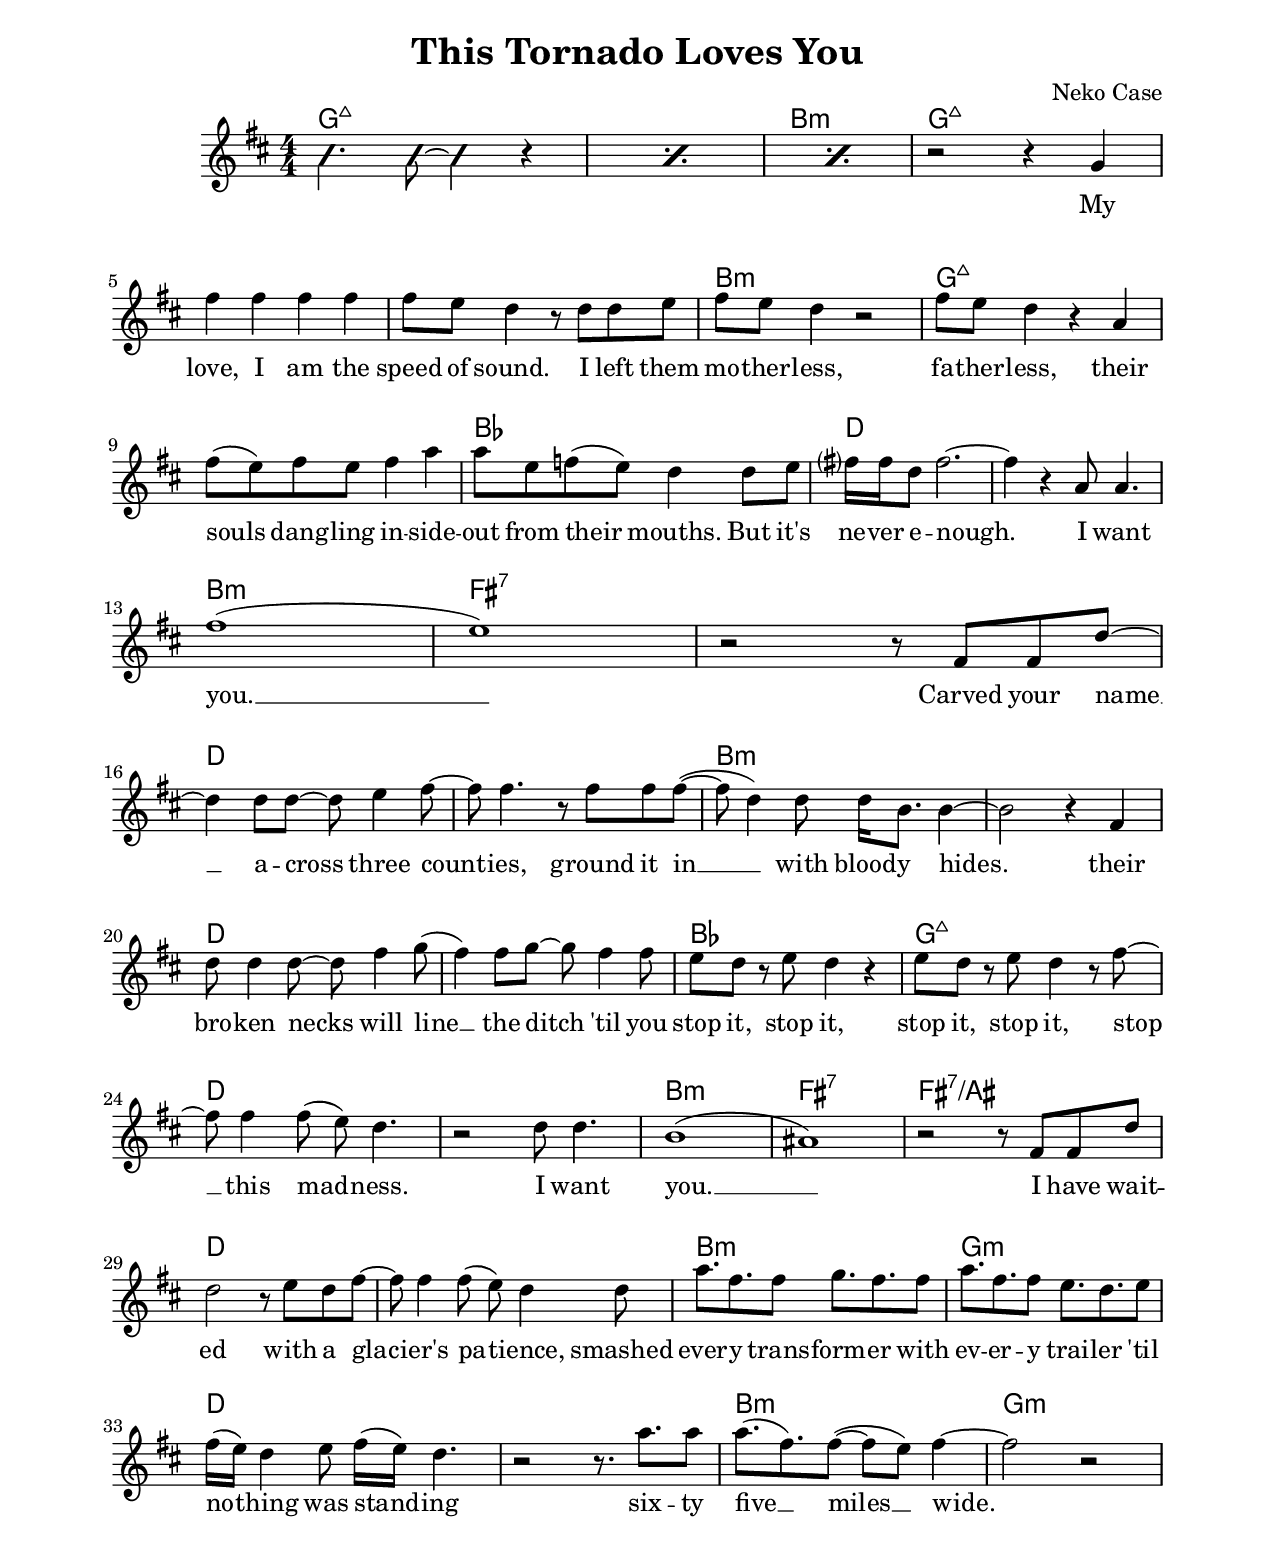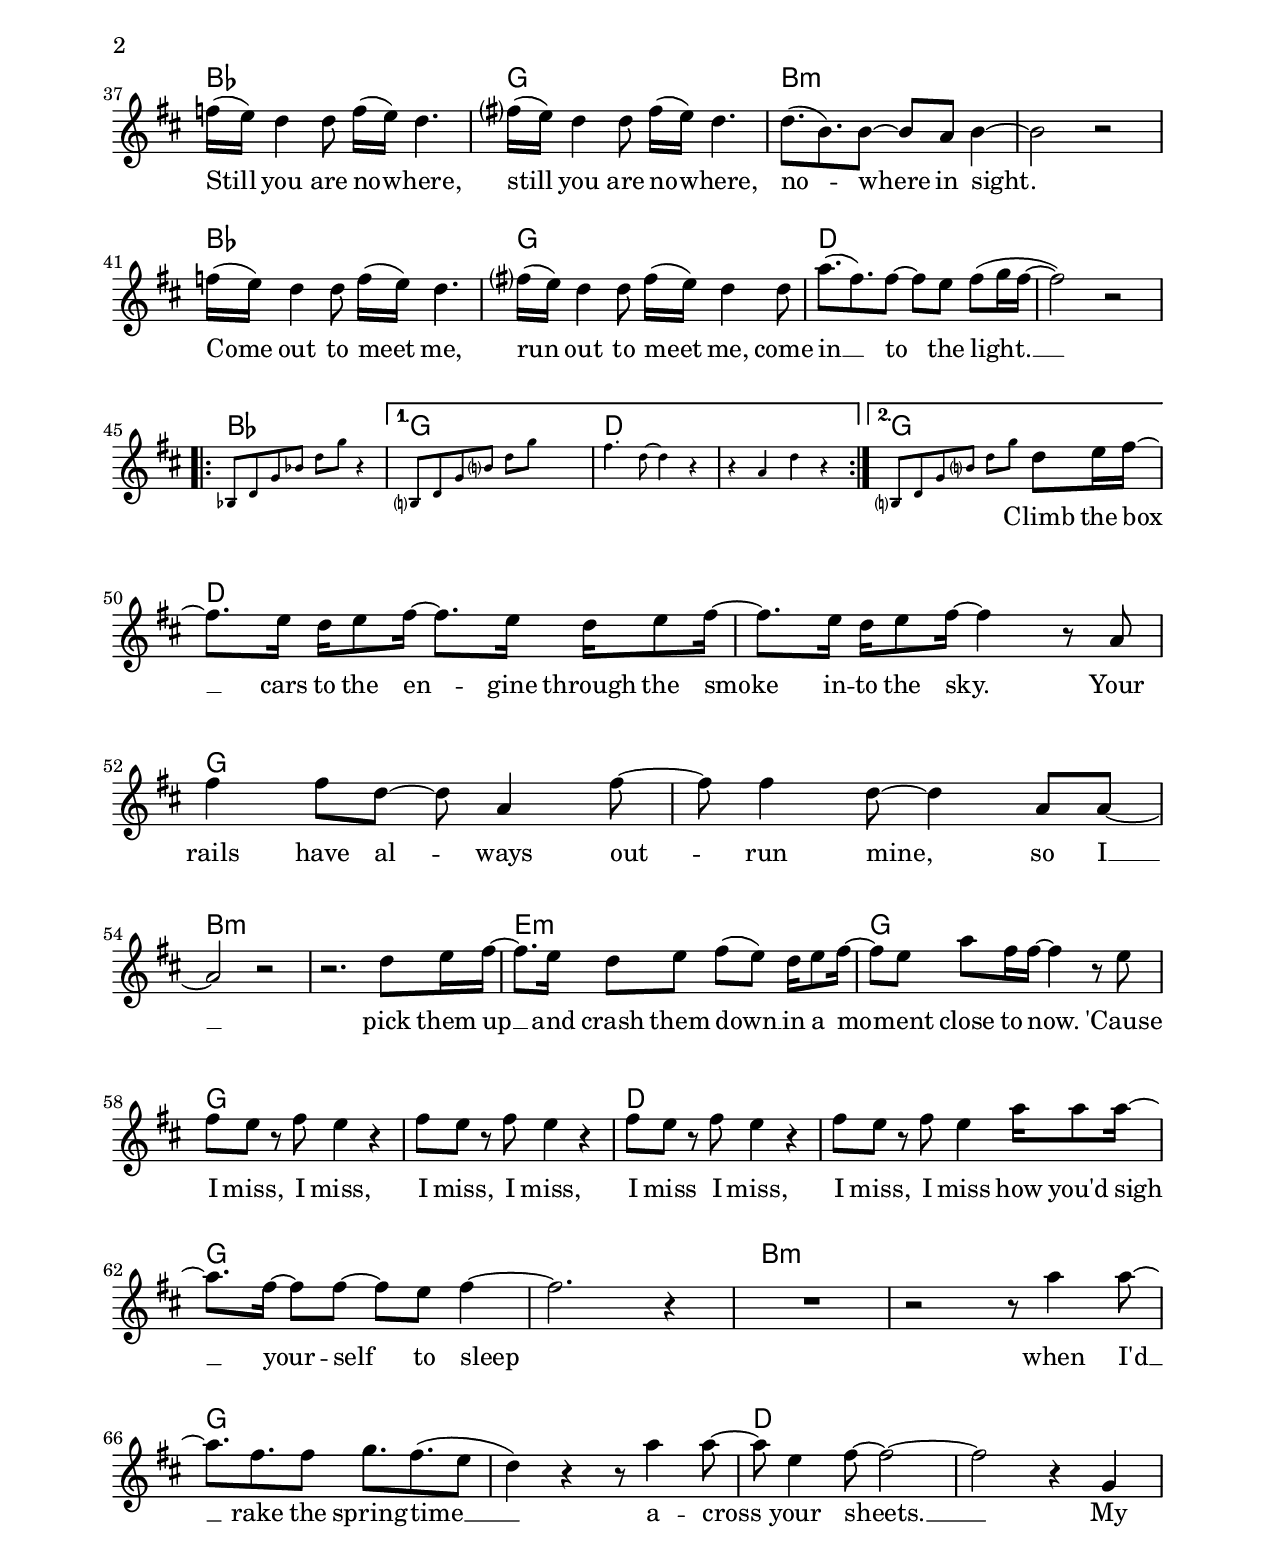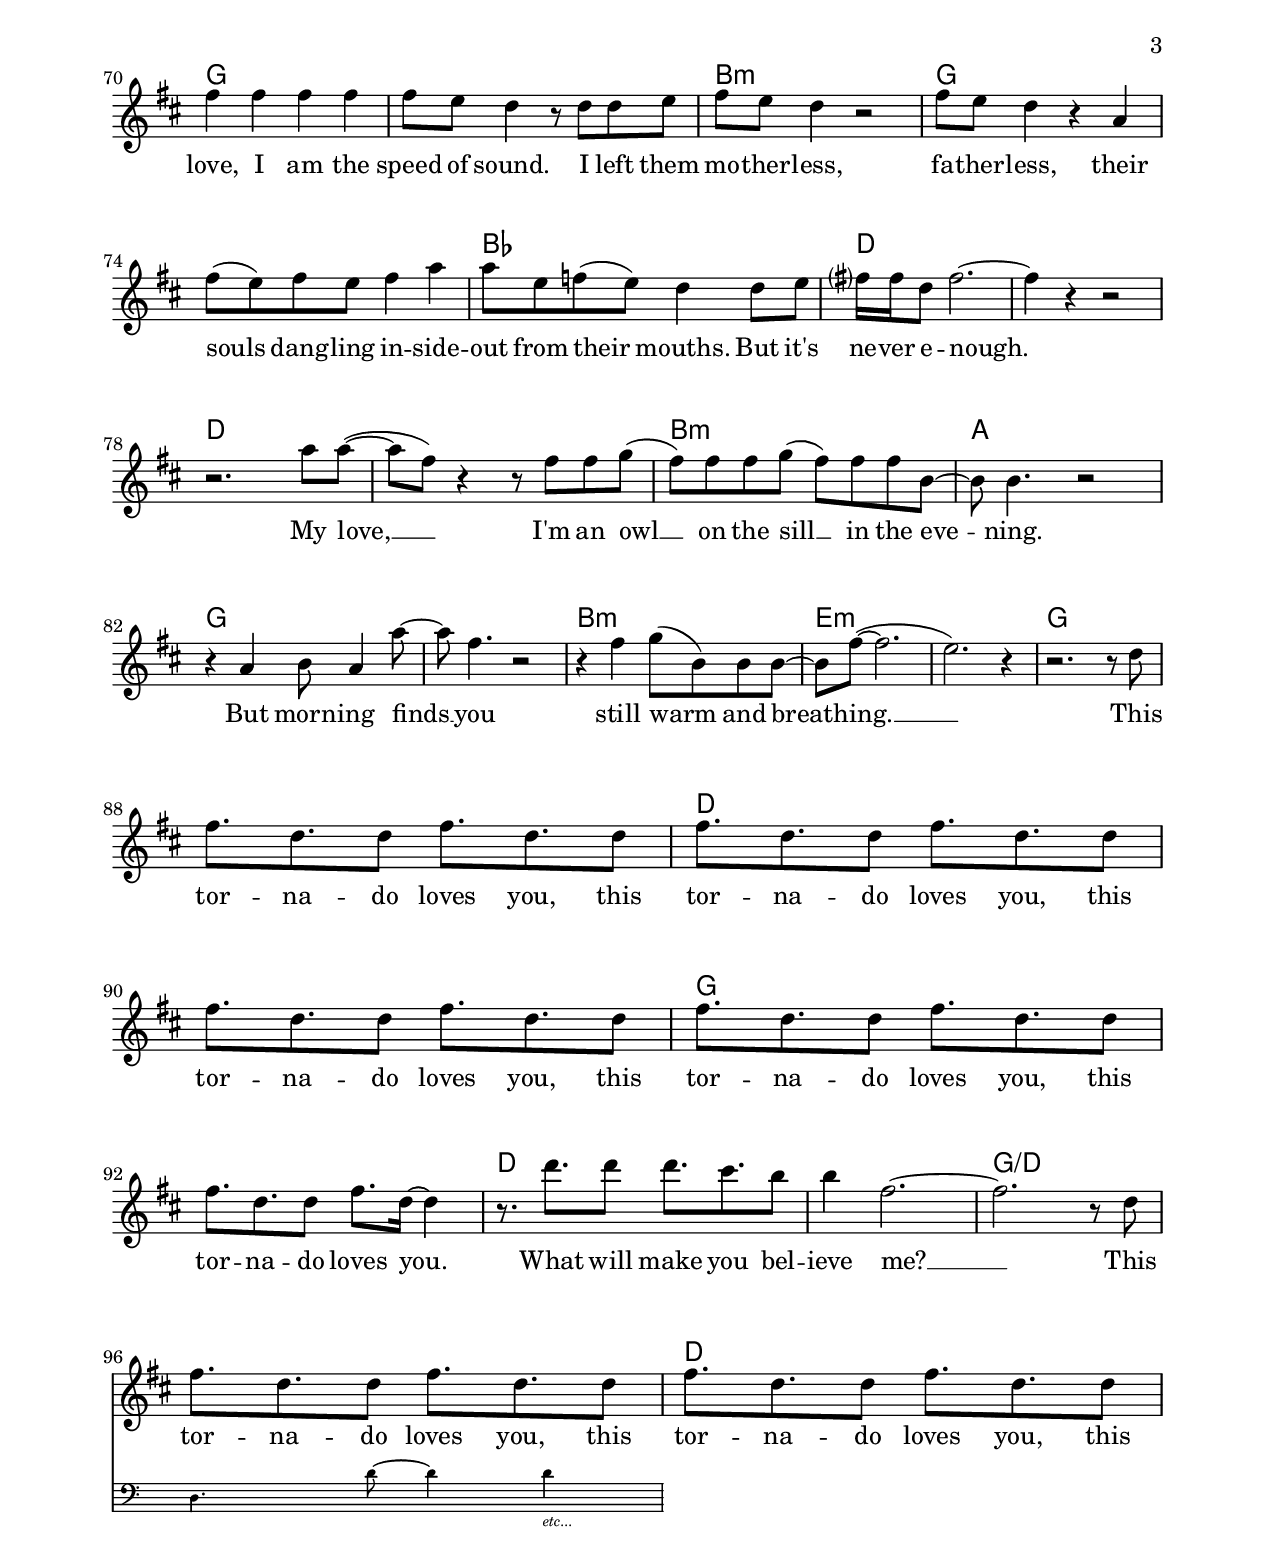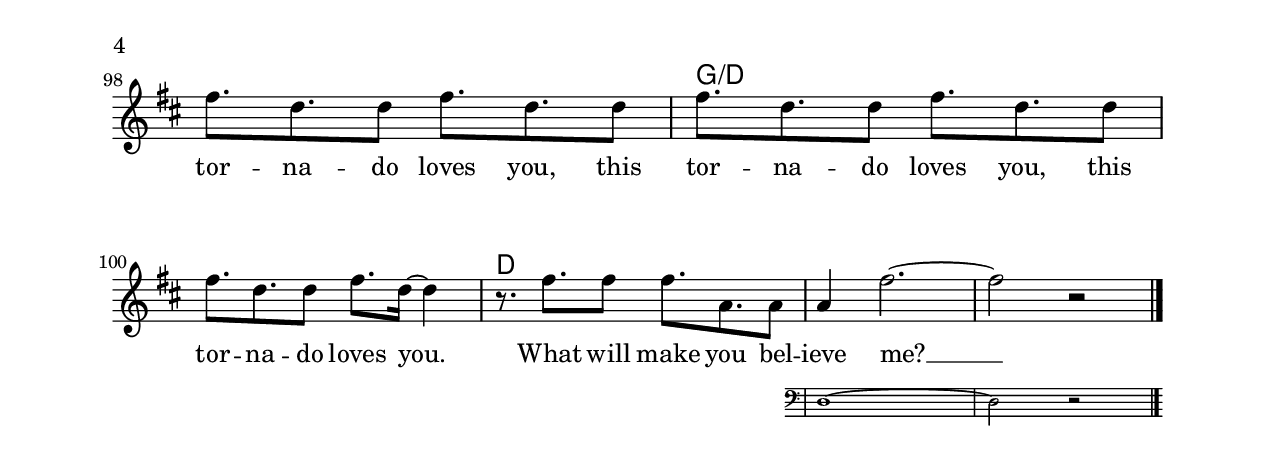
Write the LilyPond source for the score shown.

\version "2.23.11"

\include "settings.ily"
\include "style.ily"
intro = \relative c'' \new Voice \with {
  \consists "Pitch_squash_engraver"
} {

  \improvisationOn
  \repeat percent 3 {
    c4. c8~ c4 r |
  }
  \improvisationOff r2 r4
}

part_one_base = \relative c'' {
  fs fs fs fs |
  fs8 e d4 r8 d d e |
  fs e d4 r2 |
  fs8 e d4 r4 a |

  fs'8( e) fs e fs4 a |
  a8 e f( e) d4 d8 e |
  fs?16 fs d8 fs2.~ |
  fs4 r
}

part_one = \relative c'' {
  \part_one_base
   a8 a4. |

  fs'1( |
  e) |
}

part_two = \relative c'' {
  r2 r8 fs, fs d'~ |
  d4 d8 d~ d e4 fs8~ |
  fs fs4. r8 fs fs fs(~ |
  fs8 d4) d8 d16 b8. b4~ |
  b2 r4 fs |

  d'8 d4 d8~ d fs4 g8( |
  fs4) fs8 g~ g fs4 fs8 |
  e d r e d4 r4 |
  e8 d r e d4 r8 fs~ |

  fs fs4 fs8( e8) d4. |
  r2 d8 d4. |

  b1( |
  as) |
}

part_three = {
  r2 r8 fs fs d' |

  d2 r8 e d fs~ |
  fs fs4 fs8( e) d4 d8 |
  a'8. fs fs8 g8. fs fs8 |
  a8. fs fs8 e8. d e8 |

  fs16( e) d4 e8 fs16( e) d4. |
  r2 r8. a' a8 |
  a8.( fs) fs8~( fs e) fs4~ |
  fs2 r |

  f16( e) d4 d8 f16( e) d4. |
  fs?16( e) d4 d8 fs16( e) d4. |
  d8.( b) b8~ b a b4~ |
  b2 r |

  f'16( e) d4 d8 f16( e) d4. |
  fs?16( e) d4 d8 fs16( e) d4 d8 |
  a'8.( fs) fs8~ fs e fs8( g16 fs~ |
  fs2) r2 |
}

instrumental = {
  <<
    \new CueVoice \relative c' {
      bf8 d g bf d g r4 |
      b,,?8 d g b? d g s4 |
      fs4. d8~ d4 r |
      r4 a d r |
      b,?8 d g b? d g s4 |
    }
    {
      s1 * 4 |
      s2. d8 e16 fs~ |
    }
  >>
}

part_four = {
  fs8. e16 d e8 fs16~ fs8. e16 d e8 fs16~ |
  fs8. e16 d e8 fs16~ fs4 r8 a, |

  fs'4 fs8 d~ d a4 fs'8~ |
  fs fs4 d8~ d4 a8 a~ |
  a2 r |
  r2. d8 e16 fs~ |

  fs8. e16 d8 e fs( e) d16 e8 fs16~ |
  fs8 e a fs16 fs~ fs4 r8 e |

  fs8 e r fs e4 r |
  fs8 e r fs e4 r |
  fs8 e r fs e4 r |
  fs8 e r fs e4 a16 a8 a16~ |

  a8. fs16~ fs8 fs~ fs e fs4~ |
  fs2. r4 |
  R1 |
  r2 r8 a4 a8~ |

  a8. fs fs8 g8. fs( e8 |
  d4) r r8 a'4 a8~ |
  a8 e4 fs8~ fs2~ |
  fs2 r4 g, |
}

part_five = {
  r2. a'8 a(~ |
  a fs) r4 r8 fs fs g( |
  fs) fs fs g( fs) fs fs b,~ |
  b b4. r2 |

  r4 a b8 a4 a'8~ |
  a fs4. r2 |
  r4 fs g8( b,) b b~ |
  b fs'~( fs2. |

  e) r4 |
  r2. r8 d |
}


tornado = {
  \repeat unfold 4 {
    fs8. d d8 fs8. d d8 |
  }
  fs8. d d8 fs8. d16~ d4 |
}

outro_one = \new CueVoice \relative c {
  \clef "bass"
  d4. d'8~ d4 d_\markup { \italic "etc..." } |
}

outro_two = \relative c {
  \clef "bass"
  d1~ |
  d2 r |
}

melody = \relative c'' {
  \intro g4 |
  \part_one
  \part_two
  \part_three
  \instrumental
  \part_four
  \part_one_base
  r2 |
  \part_five
  \tornado

  r8. d' d8 d8. cs b8 |
  b4 fs2.~ |
  fs r8 d |

  <<
    {
      \tornado

      r8. fs fs8 fs8. a, a8 |
    }
    \new Staff \with {
      \magnifyStaff #2/3
      \remove "Time_signature_engraver"
    } {
      \outro_one
    }
  >>
  <<
    {
      a4 fs'2.~ |
      fs2 r |
    }
    \new Staff \with {
      \magnifyStaff #2/3
      \remove "Time_signature_engraver"
    } {
      \outro_two
    }

  >>
}

part_one = \lyricmode {
  My love, I am the speed of sound.
  I left them mo -- ther -- less, fa -- ther -- less,
  their souls dang -- ling in -- side -- out from their mouths.
  But it's ne -- ver e -- nough.
}

text = \lyricmode {
  \part_one

  I want you. __

  Carved your name __ a -- cross three count -- ies,
  ground it in __ with blood -- y hides.
  their bro -- ken necks will line __ the ditch
  'til you stop it, stop it, stop it, stop it,
  stop __ this mad -- ness.
  I want you. __

  I have wait --  ed with a glac -- ier's pa -- tience,
  smashed ever -- y trans -- form -- er with ev -- er -- y trai -- ler
  'til no -- thing was stand -- ing
  six -- ty five __  miles __ wide.
  Still you are no -- where,
  still you are no -- where,
  no -- where in sight.
  Come out to meet me,
  run out to meet me,
  come in __ to the light. __

  Climb the box __ cars to the en -- gine through the smoke in -- to the sky.
  Your rails have al -- ways out -- run mine,
  so I __ pick them up __ and crash them down __
  in a mo -- ment close to now.
  'Cause I miss, I miss, I miss, I miss, I miss
  I miss, I miss, I miss
  how you'd sigh __ your -- self to sleep
  when I'd __ rake the spring -- time __ a -- cross your sheets. __

  \part_one

  My love, __
  I'm an owl __ on the sill __ in the eve -- ning.
  But morn -- ing finds __ you
  still warm and breath -- ing. __

  \repeat unfold 2 {
    This tor -- na -- do loves you, this tor -- na -- do loves you,
    this tor -- na -- do loves you, this tor -- na -- do loves you,
    this tor -- na -- do loves you.
    What will make you bel -- ieve me? __
  }
}

intro = \chordmode {
  g1:maj  |
  s |
  b:m |
  g:maj |
}

part_one = \chordmode {
  s1  |
  s |
  b:m |
  g:maj |

  s1  |
  bf |
  d |
  s |

  b:m |
  fs:7 |
  s |
}

part_two = \chordmode {
  d |
  s |
  b:m |
  s |

  d |
  s |
  bf |
  g:maj |

  d |
  s |

  b:m |
  fs:7 |
  fs:7/as |
}

part_three = \chordmode {
  d |
  s |
  b:m |
  g:m |

  d |
  s |
  b:m |
  g:m |

  bf |
  g |
  b:m |
  s |

  bf |
  g |
  d |
  s |
}

instrumental = \chordmode {
  bf |
  g |
  d |
  s |

  g |
  d |
  s |
}

verse = \chordmode {
  \part_one
  \part_two
  \part_three
  \instrumental

  g |
  s |
  b:m |
  s |

  e:m |
  g |

  g |
  s |
  d |
  s |

  g |
  s |
  b:m |
  s |

  g |
  s |
  d |
  s |

  g |
  s |
  b:m |
  g |

  s1  |
  bf |
  d |
  s |

  d |
  s |
  b:m |
  a |

  g |
  s |
  b:m |
  e:m |
  s |

  \repeat unfold 2 {
    g |
    s |
    d |
    s |
  }

  \repeat unfold 2 {
    g:/d |
    s |
    d |
    s |
  }
}

changes = \chords {
  \intro
  \verse
}

base = {
  s1 * 4 |
}

twice_base =  {
  \repeat unfold 2 {
    \base
  }
}

intro = {
  \base
}

part_one = {
  \twice_base
  s1 * 3 |
}

part_two = {
  \twice_base
  s1 * 5 |
}

part_three = {
  \repeat unfold 2 {
    \twice_base
  }
}

instrumental = {
  \repeat volta 2 {
    s1 * 1 |
    \alternative {
      \volta 1 {
        s1 * 3 |
      } \volta 2 {
        s1 |
      }
    }
  }
}

part_four = {
  \repeat unfold 5 {
    \base
  }
}

part_five = {
  \repeat unfold 4 {
    \base
  }
  s1 * 2 |
}

outro = {
  \repeat unfold 4 {
    \base
  }
}

structure = {
  \key d \major
  \time 4/4

  \intro
  \part_one
  \part_two
  \part_three
  \instrumental
  \part_four
  \part_five
  \outro

  \bar "|."
}


\header {
  title = "This Tornado Loves You"
  composer = "Neko Case"
}

melody = \new Staff <<
  <<
    \melody
    \addlyrics \text
  >>
  \structure
>>

\layout {
  \context {
    \Score
    \consists #(set-bars-per-line '(4
                                    4 4 3
                                    4 4 5
                                    4 4 4 4
                                    5 4 4
                                    4 4 4
                                    4 4 4 6
                                    4 4 4 4))
  }
}

\score {
  <<
    \numericTimeSignature
    \changes
    \melody
  >>
}
